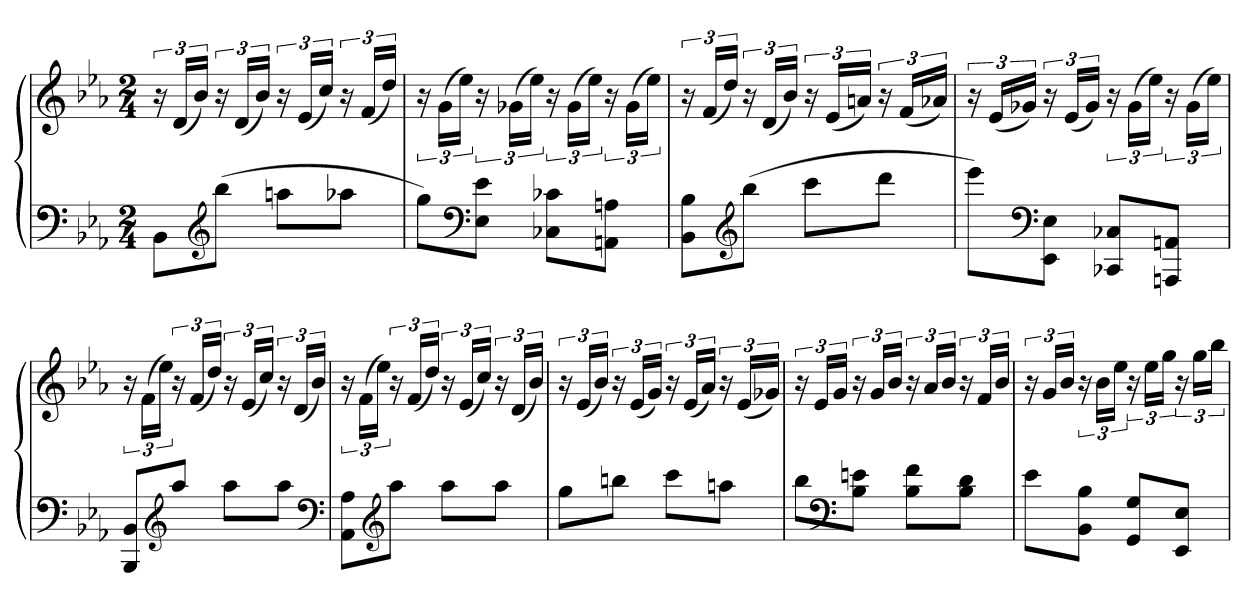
**kern	**kern
*part1	*part1
*staff2	*staff1
*clefF4	*clefG2
*k[b-e-a-]	*k[b-e-a-]
*M2/4	*M2/4
=	=
8BB-L	24r
.	(24dLL
.	24b-JJ)
*clefG2	*
(8bb-J	24r
.	(24dLL
.	24b-JJ)
8aanL	24r
.	(24e-LL
.	24ccJJ)
8aa-XJ	24r
.	(24fLL
.	24ddJJ)
=	=
8ggL)	24r
.	(24gLL
.	24ee-JJ)
*clefF4	*
8E- 8e-J	24r
.	(24g-XLL
.	24ee-JJ)
8C-X 8c-XL	24r
.	(24g-LL
.	24ee-JJ)
8AAn 8AnJ	24r
.	(24g-LL
.	24ee-JJ)
=	=
8BB- 8B-L	24r
.	(24fLL
.	24ddJJ)
*clefG2	*
(8bb-J	24r
.	(24dLL
.	24b-JJ)
8cccL	24r
.	(24e-LL
.	24anJJ)
8dddJ	24r
.	(24fLL
.	24a-XJJ)
=	=
8eee-L)	24r
.	(24e-LL
.	24g-XJJ)
*clefF4	*
8EE- 8E-J	24r
.	(24e-LL
.	24g-JJ)
8CC-X 8C-XL	24r
.	(24g-LL
.	24ee-JJ)
8AAAn 8AAnJ	24r
.	(24g-LL
.	24ee-JJ)
=	=
8BBB- 8BB-L	24r
.	(24fLL
.	24ee-JJ)
*clefG2	*
8aa-J	24r
.	(24fLL
.	24ddJJ)
8aa-L	24r
.	(24e-LL
.	24ccJJ)
8aa-J	24r
.	(24dLL
.	24b-JJ)
*clefF4	*
=	=
8AA- 8A-L	24r
.	(24fLL
.	24ee-JJ)
*clefG2	*
8aa-J	24r
.	(24fLL
.	24ddJJ)
8aa-L	24r
.	(24e-LL
.	24ccJJ)
8aa-J	24r
.	(24dLL
.	24b-JJ)
=	=
8ggL	24r
.	(24e-LL
.	24b-JJ)
8bbnJ	24r
.	(24e-LL
.	24gJJ)
8cccL	24r
.	(24e-LL
.	24a-JJ)
8aanJ	24r
.	(24e-LL
.	24g-XJJ)
=	=
8bb-L	24r
.	24e-LL
.	24gJJ
*clefF4	*
8B- 8enJ	24r
.	24gLL
.	24b-JJ
8B- 8fL	24r
.	24a-LL
.	24b-JJ
8B- 8dJ	24r
.	24fLL
.	24b-JJ
=	=
8e-L	24r
.	24gLL
.	24b-JJ
8BB- 8B-J	24r
.	24b-LL
.	24ee-JJ
8GG 8GL	24r
.	24ee-LL
.	24ggJJ
8EE- 8E-J	24r
.	24ggLL
.	24bb-JJ
=	=
*-	*-
